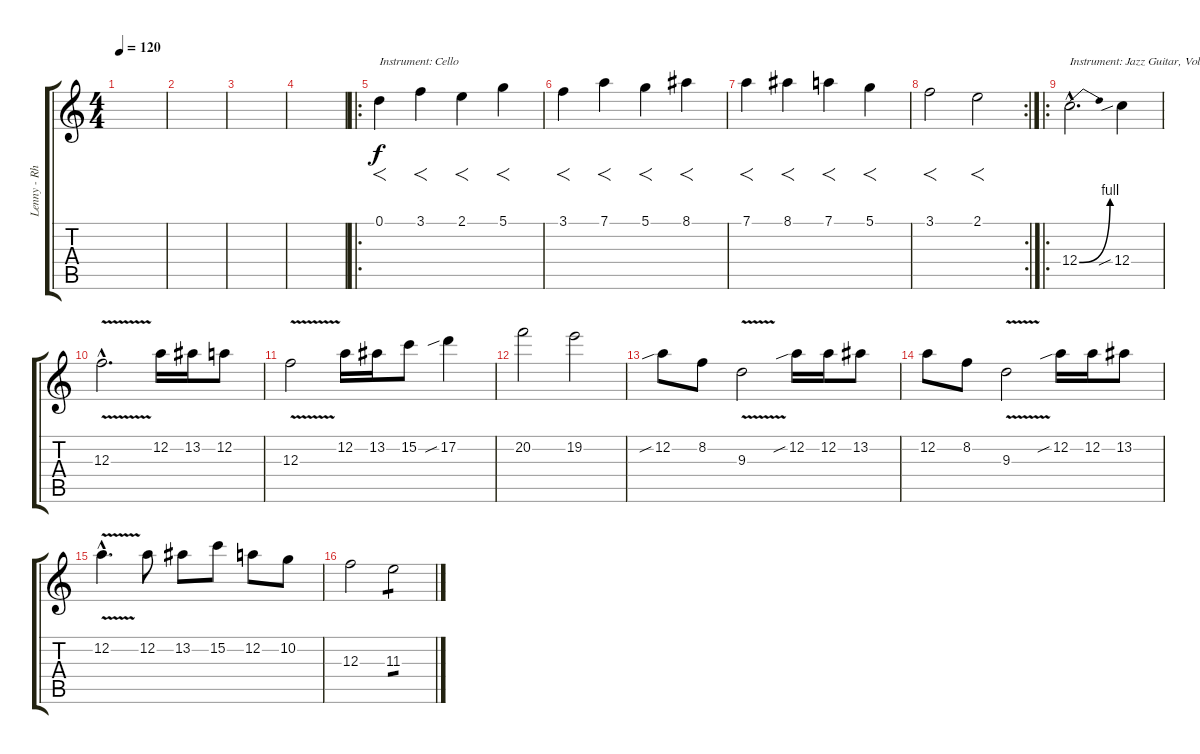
\track ("Lenny - Rhytm/Lead" "Lenny - Rh") {instrument distortionguitar}
\staff {score tabs}
\tuning (D4 A3 F3 C3 G2 D2) {hide}
\ts (4 4)
\tempo 120
\clef g2
\ks c
|
|
|
|
\ro
0.1.4{f txt "Instrument: Cello" instrument cello} 3.1.4{f} 2.1.4{f} 5.1.4{f} |
3.1.4{f} 7.1.4{f} 5.1.4{f} 8.1.4{f} |
7.1.4{f} 8.1.4{f} 7.1.4{f} 5.1.4{f} |
\rc 2
3.1.2{f} 2.1.2{f} |
\ro
12.4{be (bend 0 0 60 4) hac}.2{d txt "Instrument: Jazz Guitar, Volume: 15" volume 15 instrument electricguitarjazz} 12.4{sib}.4 |
12.3{v hac}.2{d} 12.2.16 13.2.16 12.2.8 |
12.3{v}.2 12.2.16 13.2.16 15.2.8 17.2{sib}.4 |
20.2.2 19.2.2 |
12.2{sib}.8 8.2.8 9.3{v}.2 12.2{sib}.16 12.2.16 13.2.8 |
12.2.8 8.2.8 9.3{v}.2 12.2{sib}.16 12.2.16 13.2.8 |
12.2{v hac}.4{d} 12.2.8 13.2.8 15.2.8 12.2.8 10.2.8 |
12.3.2 11.3.2{tp 1}
